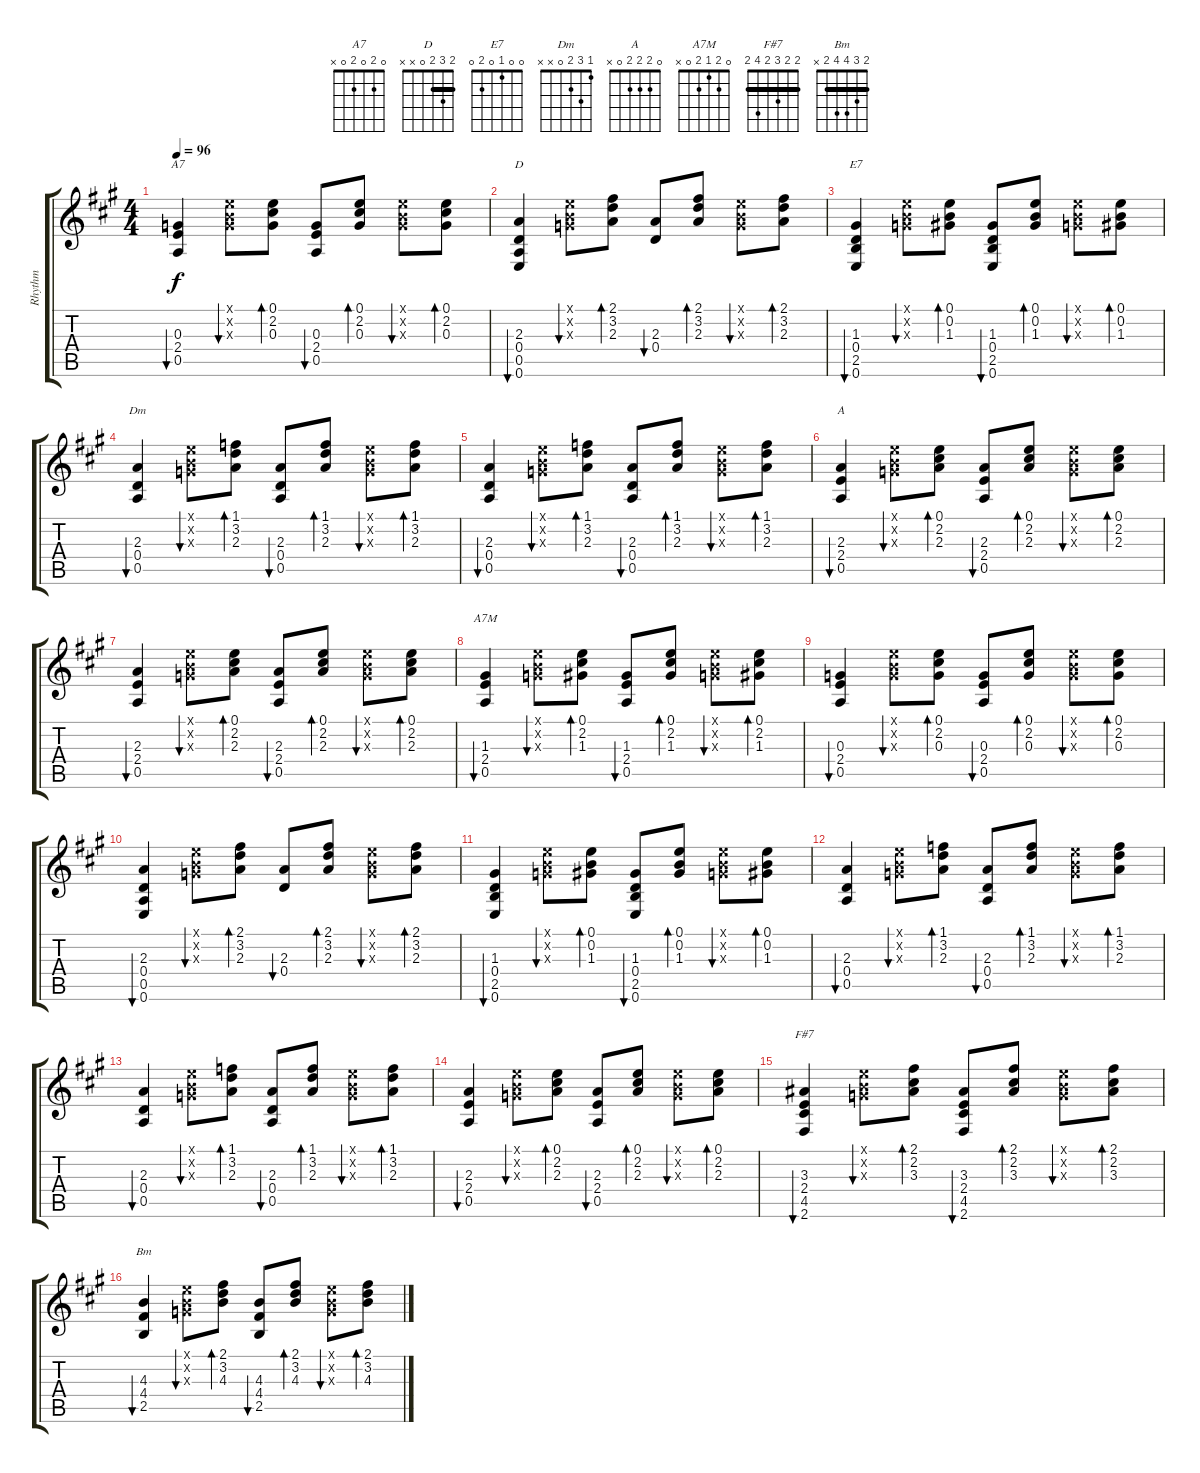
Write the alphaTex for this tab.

\track ("Rhythm" "Rhythm") {instrument acousticguitarnylon}
\staff {score tabs}
\tuning (E4 B3 G3 D3 A2 E2) {hide}
\chord ("A7" 0 2 0 2 0 x)
\chord ("D" 2 3 2 0 x x) {barre 2}
\chord ("E7" 0 0 1 0 2 0)
\chord ("Dm" 1 3 2 0 x x)
\chord ("A" 0 2 2 2 0 x)
\chord ("A7M" 0 2 1 2 0 x)
\chord ("F#7" 2 2 3 2 4 2) {barre 2}
\chord ("Bm" 2 3 4 4 2 x) {barre 2}
\ts (4 4)
\tempo 96
\clef g2
\ks a
(0.3 2.4 0.5).4{bu 60 ch "A7" dy f} (0.1{x} 0.2{x} 0.3{x}).8{bu 60} (0.1 2.2 0.3).8{bd 60} (0.3 2.4 0.5).8{bu 60} (0.1 2.2 0.3).8{bd 60} (0.1{x} 0.2{x} 0.3{x}).8{bu 60} (0.1 2.2 0.3).8{bd 60} |
(2.3 0.4 0.5 0.6).4{bu 60 ch "D"} (0.1{x} 0.2{x} 0.3{x}).8{bu 60} (2.1 3.2 2.3).8{bd 60} (2.3 0.4).8{bu 60} (2.1 3.2 2.3).8{bd 60} (0.1{x} 0.2{x} 0.3{x}).8{bu 60} (2.1 3.2 2.3).8{bd 60} |
(1.3 0.4 2.5 0.6).4{bu 60 ch "E7"} (0.1{x} 0.2{x} 0.3{x}).8{bu 60} (0.1 0.2 1.3).8{bd 60} (1.3 0.4 2.5 0.6).8{bu 60} (0.1 0.2 1.3).8{bd 60} (0.1{x} 0.2{x} 0.3{x}).8{bu 60} (0.1 0.2 1.3).8{bd 60} |
(2.3 0.4 0.5).4{bu 60 ch "Dm"} (0.1{x} 0.2{x} 0.3{x}).8{bu 60} (1.1 3.2 2.3).8{bd 60} (2.3 0.4 0.5).8{bu 60} (1.1 3.2 2.3).8{bd 60} (0.1{x} 0.2{x} 0.3{x}).8{bu 60} (1.1 3.2 2.3).8{bd 60} |
(2.3 0.4 0.5).4{bu 60} (0.1{x} 0.2{x} 0.3{x}).8{bu 60} (1.1 3.2 2.3).8{bd 60} (2.3 0.4 0.5).8{bu 60} (1.1 3.2 2.3).8{bd 60} (0.1{x} 0.2{x} 0.3{x}).8{bu 60} (1.1 3.2 2.3).8{bd 60} |
(2.3 2.4 0.5).4{bu 60 ch "A"} (0.1{x} 0.2{x} 0.3{x}).8{bu 60} (0.1 2.2 2.3).8{bd 60} (2.3 2.4 0.5).8{bu 60} (0.1 2.2 2.3).8{bd 60} (0.1{x} 0.2{x} 0.3{x}).8{bu 60} (0.1 2.2 2.3).8{bd 60} |
(2.3 2.4 0.5).4{bu 60} (0.1{x} 0.2{x} 0.3{x}).8{bu 60} (0.1 2.2 2.3).8{bd 60} (2.3 2.4 0.5).8{bu 60} (0.1 2.2 2.3).8{bd 60} (0.1{x} 0.2{x} 0.3{x}).8{bu 60} (0.1 2.2 2.3).8{bd 60} |
(1.3 2.4 0.5).4{bu 60 ch "A7M"} (0.1{x} 0.2{x} 0.3{x}).8{bu 60} (0.1 2.2 1.3).8{bd 60} (1.3 2.4 0.5).8{bu 60} (0.1 2.2 1.3).8{bd 60} (0.1{x} 0.2{x} 0.3{x}).8{bu 60} (0.1 2.2 1.3).8{bd 60} |
(0.3 2.4 0.5).4{bu 60} (0.1{x} 0.2{x} 0.3{x}).8{bu 60} (0.1 2.2 0.3).8{bd 60} (0.3 2.4 0.5).8{bu 60} (0.1 2.2 0.3).8{bd 60} (0.1{x} 0.2{x} 0.3{x}).8{bu 60} (0.1 2.2 0.3).8{bd 60} |
(2.3 0.4 0.5 0.6).4{bu 60} (0.1{x} 0.2{x} 0.3{x}).8{bu 60} (2.1 3.2 2.3).8{bd 60} (2.3 0.4).8{bu 60} (2.1 3.2 2.3).8{bd 60} (0.1{x} 0.2{x} 0.3{x}).8{bu 60} (2.1 3.2 2.3).8{bd 60} |
(1.3 0.4 2.5 0.6).4{bu 60} (0.1{x} 0.2{x} 0.3{x}).8{bu 60} (0.1 0.2 1.3).8{bd 60} (1.3 0.4 2.5 0.6).8{bu 60} (0.1 0.2 1.3).8{bd 60} (0.1{x} 0.2{x} 0.3{x}).8{bu 60} (0.1 0.2 1.3).8{bd 60} |
(2.3 0.4 0.5).4{bu 60} (0.1{x} 0.2{x} 0.3{x}).8{bu 60} (1.1 3.2 2.3).8{bd 60} (2.3 0.4 0.5).8{bu 60} (1.1 3.2 2.3).8{bd 60} (0.1{x} 0.2{x} 0.3{x}).8{bu 60} (1.1 3.2 2.3).8{bd 60} |
(2.3 0.4 0.5).4{bu 60} (0.1{x} 0.2{x} 0.3{x}).8{bu 60} (1.1 3.2 2.3).8{bd 60} (2.3 0.4 0.5).8{bu 60} (1.1 3.2 2.3).8{bd 60} (0.1{x} 0.2{x} 0.3{x}).8{bu 60} (1.1 3.2 2.3).8{bd 60} |
(2.3 2.4 0.5).4{bu 60} (0.1{x} 0.2{x} 0.3{x}).8{bu 60} (0.1 2.2 2.3).8{bd 60} (2.3 2.4 0.5).8{bu 60} (0.1 2.2 2.3).8{bd 60} (0.1{x} 0.2{x} 0.3{x}).8{bu 60} (0.1 2.2 2.3).8{bd 60} |
(3.3 2.4 4.5 2.6).4{bu 60 ch "F#7"} (0.1{x} 0.2{x} 0.3{x}).8{bu 60} (2.1 2.2 3.3).8{bd 60} (3.3 2.4 4.5 2.6).8{bu 60} (2.1 2.2 3.3).8{bd 60} (0.1{x} 0.2{x} 0.3{x}).8{bu 60} (2.1 2.2 3.3).8{bd 60} |
(4.3 4.4 2.5).4{bu 60 ch "Bm"} (0.1{x} 0.2{x} 0.3{x}).8{bu 60} (2.1 3.2 4.3).8{bd 60} (4.3 4.4 2.5).8{bu 60} (2.1 3.2 4.3).8{bd 60} (0.1{x} 0.2{x} 0.3{x}).8{bu 60} (2.1 3.2 4.3).8{bd 60}
